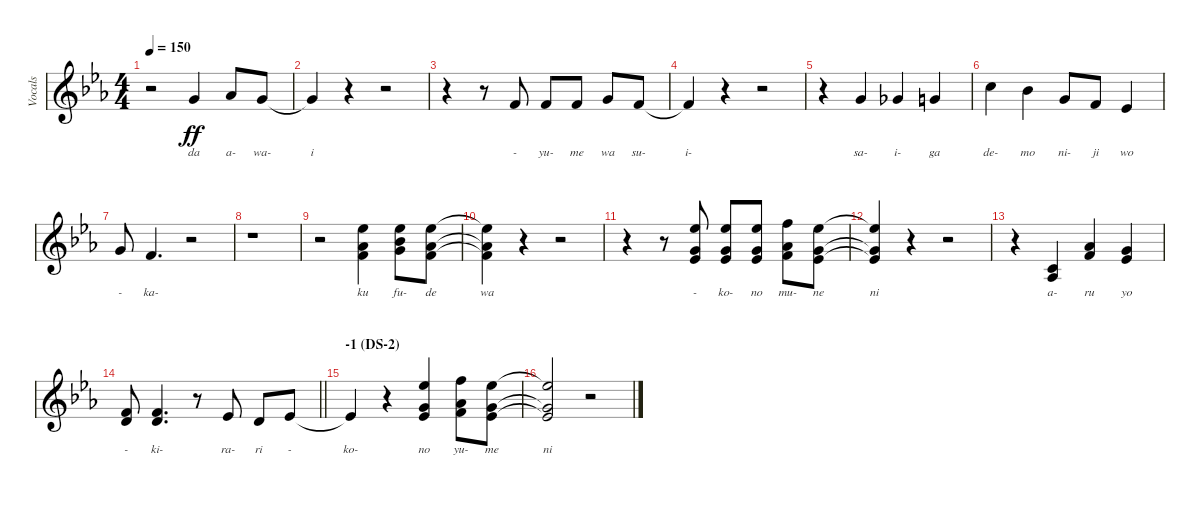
\track ("Vocals" "Vocals") {instrument cello}
\staff {score}
\tuning (E4 B3 G3 D3 A2 E2 B1) {hide}
\ts (4 4)
\section ("" "")
\tempo 150
\clef g2
\ks eb
r.2{dy ff} 3.1.4{lyrics (0 "da") lyrics (1 "") lyrics (2 "") lyrics (3 "") lyrics (4 "")} 4.1.8{lyrics (0 "a-") lyrics (1 "") lyrics (2 "") lyrics (3 "") lyrics (4 "")} 3.1.8{lyrics (0 "wa-") lyrics (1 "") lyrics (2 "") lyrics (3 "") lyrics (4 "")} |
3.1{t}.4{lyrics (0 "i") lyrics (1 "") lyrics (2 "") lyrics (3 "") lyrics (4 "")} r.4 r.2 |
r.4 r.8 1.1.8{lyrics (0 "-") lyrics (1 "") lyrics (2 "") lyrics (3 "") lyrics (4 "")} 1.1.8{lyrics (0 "yu-") lyrics (1 "") lyrics (2 "") lyrics (3 "") lyrics (4 "")} 1.1.8{lyrics (0 "me") lyrics (1 "") lyrics (2 "") lyrics (3 "") lyrics (4 "")} 3.1.8{lyrics (0 "wa") lyrics (1 "") lyrics (2 "") lyrics (3 "") lyrics (4 "")} 1.1.8{lyrics (0 "su-") lyrics (1 "") lyrics (2 "") lyrics (3 "") lyrics (4 "")} |
1.1{t}.4{lyrics (0 "i-") lyrics (1 "") lyrics (2 "") lyrics (3 "") lyrics (4 "")} r.4 r.2 |
r.4 3.1.4{lyrics (0 "sa-") lyrics (1 "") lyrics (2 "") lyrics (3 "") lyrics (4 "")} 2.1.4{lyrics (0 "i-") lyrics (1 "") lyrics (2 "") lyrics (3 "") lyrics (4 "")} 3.1.4{lyrics (0 "ga") lyrics (1 "") lyrics (2 "") lyrics (3 "") lyrics (4 "")} |
8.1.4{lyrics (0 "de-") lyrics (1 "") lyrics (2 "") lyrics (3 "") lyrics (4 "")} 6.1.4{lyrics (0 "mo") lyrics (1 "") lyrics (2 "") lyrics (3 "") lyrics (4 "")} 3.1.8{lyrics (0 "ni-") lyrics (1 "") lyrics (2 "") lyrics (3 "") lyrics (4 "")} 1.1.8{lyrics (0 "ji") lyrics (1 "") lyrics (2 "") lyrics (3 "") lyrics (4 "")} 4.2.4{lyrics (0 "wo") lyrics (1 "") lyrics (2 "") lyrics (3 "") lyrics (4 "")} |
3.1.8{lyrics (0 "-") lyrics (1 "") lyrics (2 "") lyrics (3 "") lyrics (4 "")} 1.1.4{d lyrics (0 "ka-") lyrics (1 "") lyrics (2 "") lyrics (3 "") lyrics (4 "")} r.2 |
r.1 |
r.2 (11.1 9.2 10.3).4{lyrics (0 "ku") lyrics (1 "") lyrics (2 "") lyrics (3 "") lyrics (4 "")} (3.1 11.2 20.3).8{lyrics (0 "fu-") lyrics (1 "") lyrics (2 "") lyrics (3 "") lyrics (4 "")} (11.1 9.2 10.3).8{lyrics (0 "de") lyrics (1 "") lyrics (2 "") lyrics (3 "") lyrics (4 "")} |
(11.1{t} 9.2{t} 10.3{t}).4{lyrics (0 "wa") lyrics (1 "") lyrics (2 "") lyrics (3 "") lyrics (4 "")} r.4 r.2 |
r.4 r.8 (11.1 8.2 8.3).8{lyrics (0 "-") lyrics (1 "") lyrics (2 "") lyrics (3 "") lyrics (4 "")} (11.1 8.2 8.3).8{lyrics (0 "ko-") lyrics (1 "") lyrics (2 "") lyrics (3 "") lyrics (4 "")} (11.1 8.2 8.3).8{lyrics (0 "no") lyrics (1 "") lyrics (2 "") lyrics (3 "") lyrics (4 "")} (13.1 9.2 10.3).8{lyrics (0 "mu-") lyrics (1 "") lyrics (2 "") lyrics (3 "") lyrics (4 "")} (11.1 8.2 8.3).8{lyrics (0 "ne") lyrics (1 "") lyrics (2 "") lyrics (3 "") lyrics (4 "")} |
(11.1{t} 8.2{t} 8.3{t}).4{lyrics (0 "ni") lyrics (1 "") lyrics (2 "") lyrics (3 "") lyrics (4 "")} r.4 r.2 |
r.4 (1.2 1.3).4{lyrics (0 "a-") lyrics (1 "") lyrics (2 "") lyrics (3 "") lyrics (4 "")} (1.1 9.2).4{lyrics (0 "ru") lyrics (1 "") lyrics (2 "") lyrics (3 "") lyrics (4 "")} (3.1 4.2).4{lyrics (0 "yo") lyrics (1 "") lyrics (2 "") lyrics (3 "") lyrics (4 "")} |
\barLineRight lightlight
(1.1 3.2).8{lyrics (0 "-") lyrics (1 "") lyrics (2 "") lyrics (3 "") lyrics (4 "")} (1.1 3.2).4{d lyrics (0 "ki-") lyrics (1 "") lyrics (2 "") lyrics (3 "") lyrics (4 "")} r.8 4.2.8{lyrics (0 "ra-") lyrics (1 "") lyrics (2 "") lyrics (3 "") lyrics (4 "")} 3.2.8{lyrics (0 "ri") lyrics (1 "") lyrics (2 "") lyrics (3 "") lyrics (4 "")} 4.2.8{lyrics (0 "-") lyrics (1 "") lyrics (2 "") lyrics (3 "") lyrics (4 "")} |
\section ("" "-1 (DS-2)")
4.2{t}.4{lyrics (0 "ko-") lyrics (1 "") lyrics (2 "") lyrics (3 "") lyrics (4 "")} r.4 (11.1 8.2 8.3).4{lyrics (0 "no") lyrics (1 "") lyrics (2 "") lyrics (3 "") lyrics (4 "")} (1.1 9.2 22.3).8{lyrics (0 "yu-") lyrics (1 "") lyrics (2 "") lyrics (3 "") lyrics (4 "")} (11.1 8.2 8.3).8{lyrics (0 "me") lyrics (1 "") lyrics (2 "") lyrics (3 "") lyrics (4 "")} |
(11.1{t} 8.2{t} 8.3{t}).2{lyrics (0 "ni") lyrics (1 "") lyrics (2 "") lyrics (3 "") lyrics (4 "")} r.2
